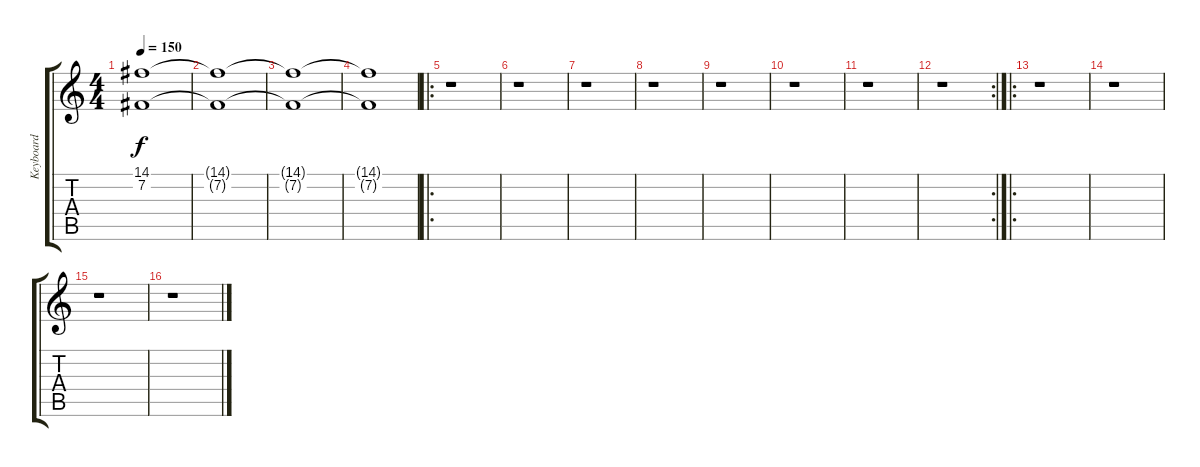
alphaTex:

\track ("Keyboard" "Keyboard") {instrument fx7echoes}
\staff {score tabs}
\tuning (E4 B3 G3 D3 A2 E2) {hide}
\ts (4 4)
\tempo 150
\clef g2
\ks c
(14.1{t} 7.2{t}).1{dy f} |
(14.1{t} 7.2{t}).1 |
(14.1{t} 7.2{t}).1 |
(14.1{t} 7.2{t}).1 |
\ro
r.1 |
r.1 |
r.1 |
r.1 |
r.1 |
r.1 |
r.1 |
\rc 2
r.1 |
\ro
r.1 |
r.1 |
r.1 |
r.1
